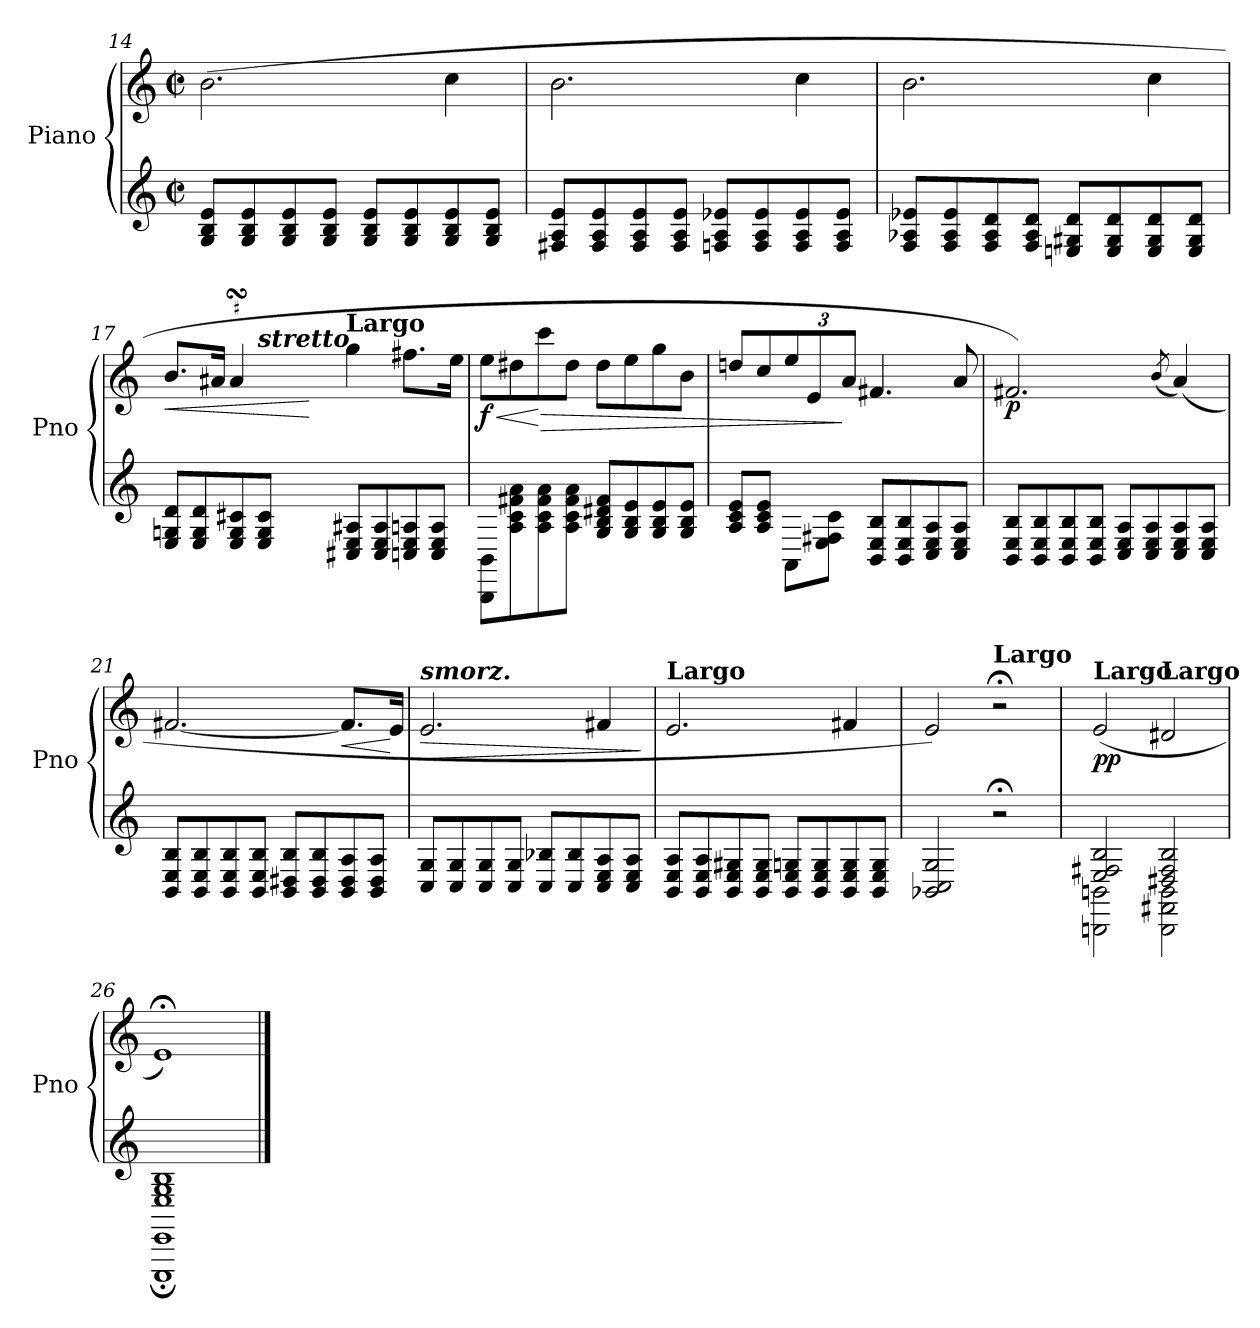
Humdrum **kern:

**kern	**kern	**dynam
*part1	*part1	*part1
*staff2	*staff1	*staff1/2
*I"Piano	*	*
*I'Pno	*	*
*clefG2	*clefG2	*
*k[]	*k[]	*
*M4/4	*M4/4	*
*met(c|)	*met(c|)	*
=14	=14	=14
8G/ 8B/ 8e/L	(2.b\	.
8G/ 8B/ 8e/	.	.
8G/ 8B/ 8e/	.	.
8G/ 8B/ 8e/J	.	.
8G/ 8B/ 8e/L	.	.
8G/ 8B/ 8e/	.	.
8G/ 8B/ 8e/	4cc\	.
8G/ 8B/ 8e/J	.	.
=15	=15	=15
8F#X/ 8A/ 8e/L	2.b\	.
8F#/ 8A/ 8e/	.	.
8F#/ 8A/ 8e/	.	.
8F#/ 8A/ 8e/J	.	.
8Fn/ 8A/ 8e-X/L	.	.
8F/ 8A/ 8e-/	.	.
8F/ 8A/ 8e-/	4cc\	.
8F/ 8A/ 8e-/J	.	.
=16	=16	=16
8F/ 8A-X/ 8e-X/L	2.b\	.
8F/ 8A-/ 8e-/	.	.
8F/ 8A-/ 8d/	.	.
8F/ 8A-/ 8d/J	.	.
8En/ 8G#X/ 8d/L	.	.
8E/ 8G#/ 8d/	.	.
8E/ 8G#/ 8d/	4cc\	.
8E/ 8G#/ 8d/J	.	.
!!LO:LB:g=z
=17	=17	=17
!	!	!LO:HP:b
*	*^	*
8E/ 8Gn/ 8d/L	8.b/L	4.ryy	<
8E/ 8G/ 8d/	.	.	.
.	16a#X/Jk	.	.
8E/ 8G/ 8c#X/	4a#sSsS/	.	.
!	!	!LO:TX:a:Bi:t=stretto	!
8E/ 8G/ 8c#/J	.	32byy	.
.	.	32a#yy	.
.	.	32g##Xyy	[
.	.	32a#yy	.
!	!LO:TX:a:B:t=Largo	!	!
8C#X/ 8E/ 8A#X/L	4gg\	2ryy	.
8C#/ 8E/ 8A#/	.	.	.
8Cn/ 8E/ 8An/	8.ff#X\L	.	.
8C/ 8E/ 8A/J	.	.	.
.	16ee\Jk	.	.
*	*v	*v	*
=18	=18	=18
!	!	!LO:HP:b
!	!	!LO:DY:n=1:b
8BBB/ 8BB/L	8ee\L	< f
8A\ 8c\ 8f#X\ 8a\	8dd#X\	.
!	!	!LO:HP:n=1:b
8A\ 8c\ 8f#\ 8a\	8ccc\	[ >
8A\ 8c\ 8f#\ 8a\J	8dd#\J	.
8G/ 8B/ 8d#X/ 8f#/L	8dd#\L	.
8G/ 8B/ 8e/	8ee\	.
8G/ 8B/ 8e/	8gg\	.
8G/ 8B/ 8e/J	8b\J	.
=19	=19	=19
8A/ 8c/ 8e/L	8ddn/L	.
8A/ 8c/ 8e/J	8cc/	.
*	*Xbrackettup	*
8AA\L	12ee/	.
.	12e/	.
8E\ 8F#X\ 8c\J	.	.
.	12a/J	]
!	!	!LO:DY:b
8BB/ 8E/ 8B/L	4.f#X/	other-dynamics
8BB/ 8E/ 8B/	.	.
8C/ 8E/ 8A/	.	.
8C/ 8E/ 8A/J	8a/	.
!!LO:PB:g=z
=20	=20	=20
!	!	!LO:DY:b
8BB/ 8E/ 8B/L	2.f#X/)	p
8BB/ 8E/ 8B/	.	.
8BB/ 8E/ 8B/	.	.
8BB/ 8E/ 8B/J	.	.
8C/ 8E/ 8A/L	.	.
8C/ 8E/ 8A/	.	.
.	(8qb/	.
8C/ 8E/ 8A/	(4a/)	.
8C/ 8E/ 8A/J	.	.
=21	=21	=21
8BB/ 8E/ 8B/L	[2.f#X/	.
8BB/ 8E/ 8B/	.	.
8BB/ 8E/ 8B/	.	.
8BB/ 8E/ 8B/J	.	.
8BB/ 8D#X/ 8B/L	.	.
8BB/ 8D#/ 8B/	.	.
!	!	!LO:HP:b
8BB/ 8D#/ 8A/	8.f#/L]	<
8BB/ 8D#/ 8A/J	.	.
.	16e/Jk	[
=22	=22	=22
!	!LO:TX:a:Bi:t=smorz.	!
!	!	!LO:HP:b
8C/ 8G/L	2.e/	>
8C/ 8G/	.	.
8C/ 8G/	.	.
8C/ 8G/J	.	.
8C/ 8B-X/L	.	.
8C/ 8B-/	.	.
8C/ 8E/ 8A/	4f#X/	.
8C/ 8E/ 8A/J	.	.
.	.	]
=23	=23	=23
!	!LO:TX:a:B:t=Largo	!
8BB/ 8E/ 8A/L	2.e/	.
8BB/ 8E/ 8A/	.	.
8BB/ 8E/ 8G#X/	.	.
8BB/ 8E/ 8G#/J	.	.
8BB/ 8E/ 8Gn/L	.	.
8BB/ 8E/ 8G/	.	.
8BB/ 8E/ 8G/	4f#X/	.
8BB/ 8E/ 8G/J	.	.
=24	=24	=24
2BB-X/ 2C/ 2G/	2e/)	.
!	!LO:TX:a:B:t=Largo	!
2r;<	2r;<	.
!!LO:LB:g=z
=25	=25	=25
*^	*	*
!	!	!LO:TX:a:B:t=Largo	!
!	!	!	!LO:DY:b
2E/ 2F#X/ 2B/	2BBBn\ 2BBn\	(2e/	pp
!	!	!LO:TX:a:B:t=Largo	!
2D#X/ 2F#/ 2B/	2BBB\ 2FF#X\ 2BB\	2d#X/	.
=26	=26	=26	=26
1E 1G 1B	1EEE; 1EE;	1e;<)	.
*v	*v	*	*
==	==	==
*-	*-	*-
